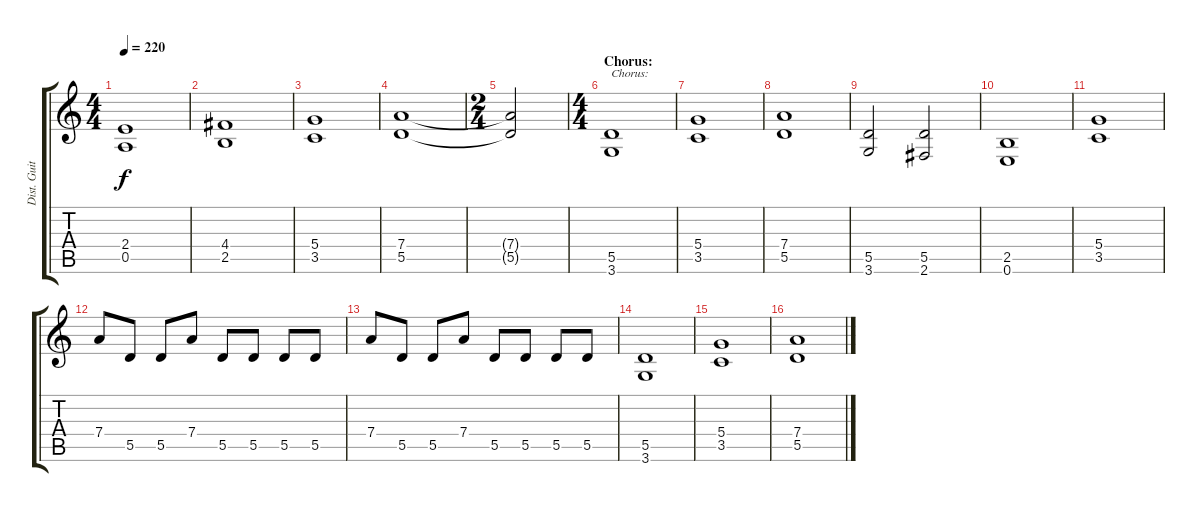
\track ("Dist. Guitarzz 1" "Dist. Guit") {instrument distortionguitar}
\staff {score tabs}
\tuning (E4 B3 G3 D3 A2 E2) {hide}
\ts (4 4)
\tempo 220
\clef g2
\ks c
(2.4 0.5).1{dy f} |
(4.4 2.5).1 |
(5.4 3.5).1 |
(7.4 5.5).1 |
\ts (2 4)
(7.4{t} 5.5{t}).2 |
\ts (4 4)
\section ("" "Chorus:")
(5.5 3.6).1{txt "Chorus:"} |
(5.4 3.5).1 |
(7.4 5.5).1 |
(5.5 3.6).2 (5.5 2.6).2 |
(2.5 0.6).1 |
(5.4 3.5).1 |
7.4.8 5.5.8 5.5.8 7.4.8 5.5.8 5.5.8 5.5.8 5.5.8 |
7.4.8 5.5.8 5.5.8 7.4.8 5.5.8 5.5.8 5.5.8 5.5.8 |
(5.5 3.6).1 |
(5.4 3.5).1 |
(7.4 5.5).1
